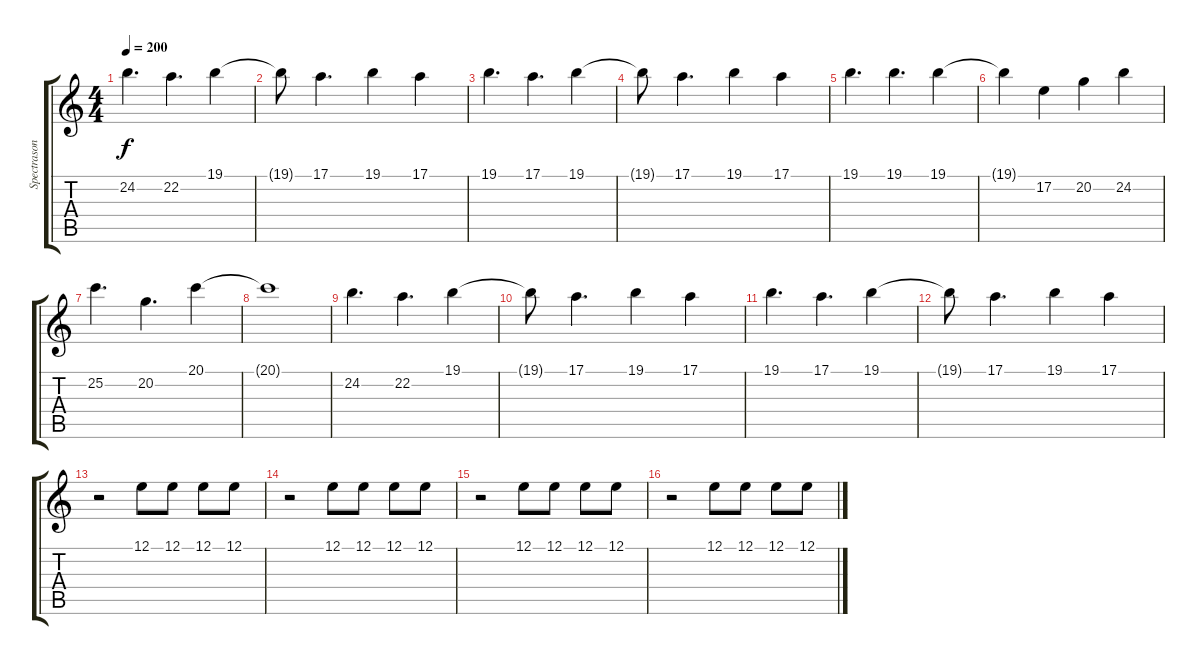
\track ("Spectrasonics Omnisphere" "Spectrason") {instrument whistle}
\staff {score tabs}
\tuning (E4 B3 G3 D3 A2 E2) {hide}
\ts (4 4)
\tempo 200
\clef g2
\ks c
24.2.4{d dy f} 22.2.4{d} 19.1.4 |
19.1{t}.8 17.1.4{d} 19.1.4 17.1.4 |
19.1.4{d} 17.1.4{d} 19.1.4 |
19.1{t}.8 17.1.4{d} 19.1.4 17.1.4 |
19.1.4{d instrument fx5brightness} 19.1.4{d} 19.1.4 |
19.1{t}.4 17.2.4 20.2.4 24.2.4 |
25.2.4{d} 20.2.4{d} 20.1.4 |
20.1{t}.1 |
24.2.4{d} 22.2.4{d} 19.1.4 |
19.1{t}.8 17.1.4{d} 19.1.4 17.1.4 |
19.1.4{d} 17.1.4{d} 19.1.4 |
19.1{t}.8 17.1.4{d} 19.1.4 17.1.4 |
r.2{volume 9 instrument lead2sawtooth} 12.1.8 12.1.8 12.1.8 12.1.8 |
r.2{volume 9 instrument lead2sawtooth} 12.1.8 12.1.8 12.1.8 12.1.8 |
r.2{volume 9 instrument lead2sawtooth} 12.1.8 12.1.8 12.1.8 12.1.8 |
r.2{volume 9 instrument lead2sawtooth} 12.1.8 12.1.8 12.1.8 12.1.8
